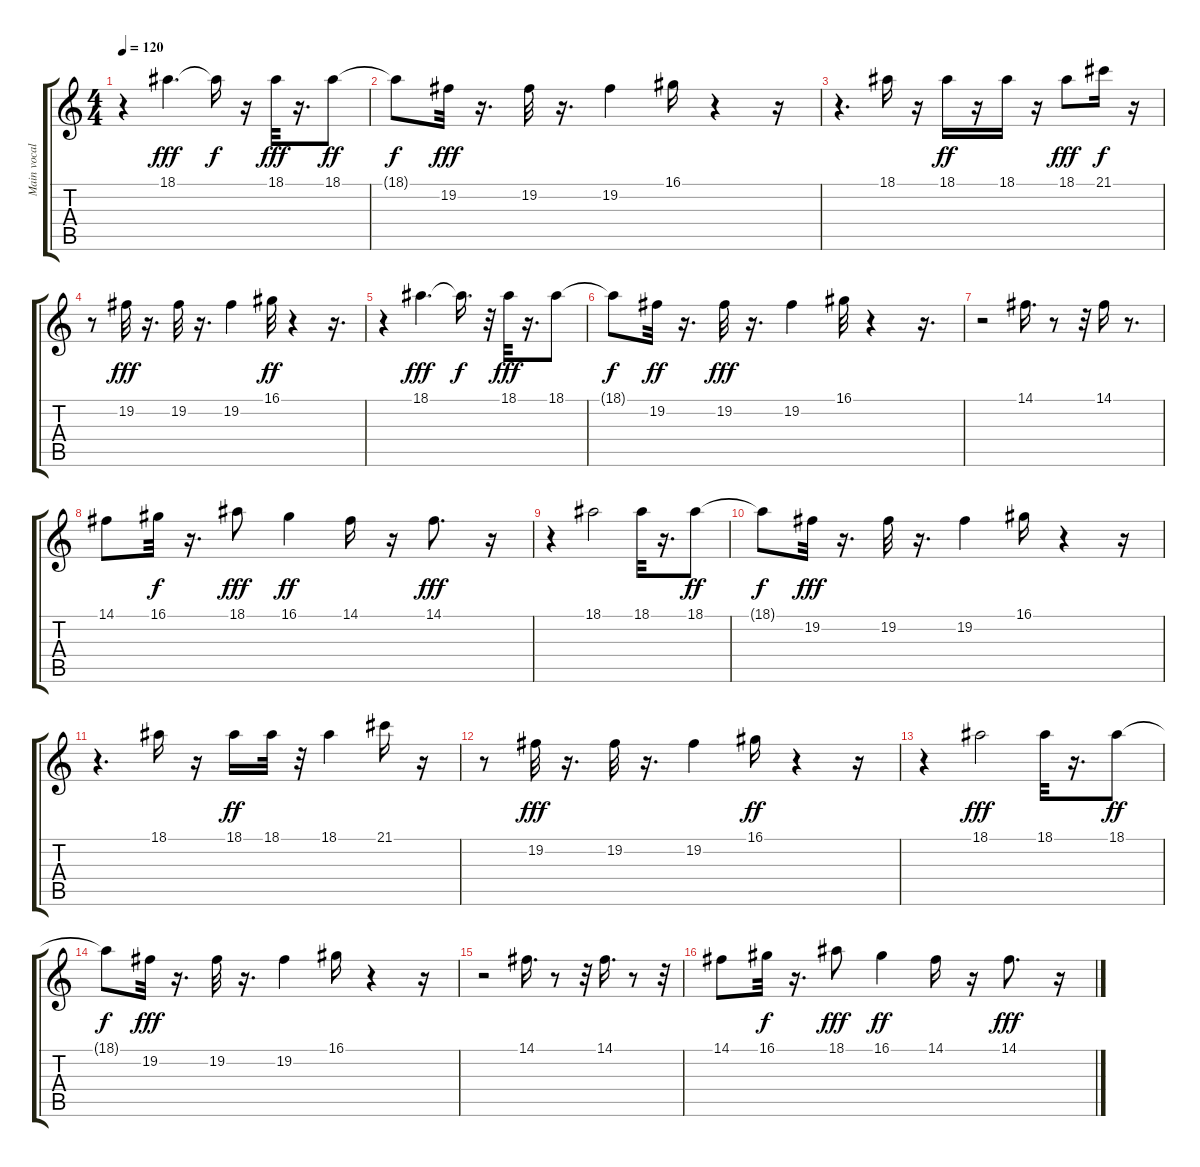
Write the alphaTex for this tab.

\track ("Main vocals" "Main vocal") {instrument panflute}
\staff {score tabs}
\tuning (E4 B3 G3 D3 A2 E2) {hide}
\ts (4 4)
\tempo 120
\clef g2
\ks c
r.4{dy ff} 18.1.4{d dy fff} 18.1{t}.16{dy f} r.16 18.1.32{dy fff} r.16{d} 18.1.8{dy ff} |
18.1{t}.8{dy f} 19.2.32{dy fff} r.16{d} 19.2.32 r.16{d} 19.2.4 16.1.16 r.4 r.16 |
r.4{d} 18.1.16 r.16 18.1.16{dy ff} r.16 18.1.16 r.16 18.1.8{dy fff} 21.1.16{dy f} r.16 |
r.8 19.2.32{dy fff} r.16{d} 19.2.32 r.16{d} 19.2.4 16.1.32{dy ff} r.4 r.16{d} |
r.4 18.1.4{d dy fff} 18.1{t}.16{d dy f} r.32 18.1.32{dy fff} r.16{d} 18.1.8 |
18.1{t}.8{dy f} 19.2.32{dy ff} r.16{d} 19.2.32{dy fff} r.16{d} 19.2.4 16.1.32 r.4 r.16{d} |
r.2 14.1.16{d} r.8 r.32 14.1.16 r.8{d} |
14.1.8 16.1.32{dy f} r.16{d} 18.1.8{dy fff} 16.1.4{dy ff} 14.1.16 r.16 14.1.8{d dy fff} r.16 |
r.4 18.1.2 18.1.32 r.16{d} 18.1.8{dy ff} |
18.1{t}.8{dy f} 19.2.32{dy fff} r.16{d} 19.2.32 r.16{d} 19.2.4 16.1.16 r.4 r.16 |
r.4{d} 18.1.16 r.16 18.1.16{dy ff} 18.1.32 r.32 18.1.4 21.1.16 r.16 |
r.8 19.2.32{dy fff} r.16{d} 19.2.32 r.16{d} 19.2.4 16.1.16{dy ff} r.4 r.16 |
r.4 18.1.2{dy fff} 18.1.32 r.16{d} 18.1.8{dy ff} |
18.1{t}.8{dy f} 19.2.32{dy fff} r.16{d} 19.2.32 r.16{d} 19.2.4 16.1.16 r.4 r.16 |
r.2 14.1.16{d} r.8 r.32 14.1.16{d} r.8 r.32 |
14.1.8 16.1.32{dy f} r.16{d} 18.1.8{dy fff} 16.1.4{dy ff} 14.1.16 r.16 14.1.8{d dy fff} r.16
